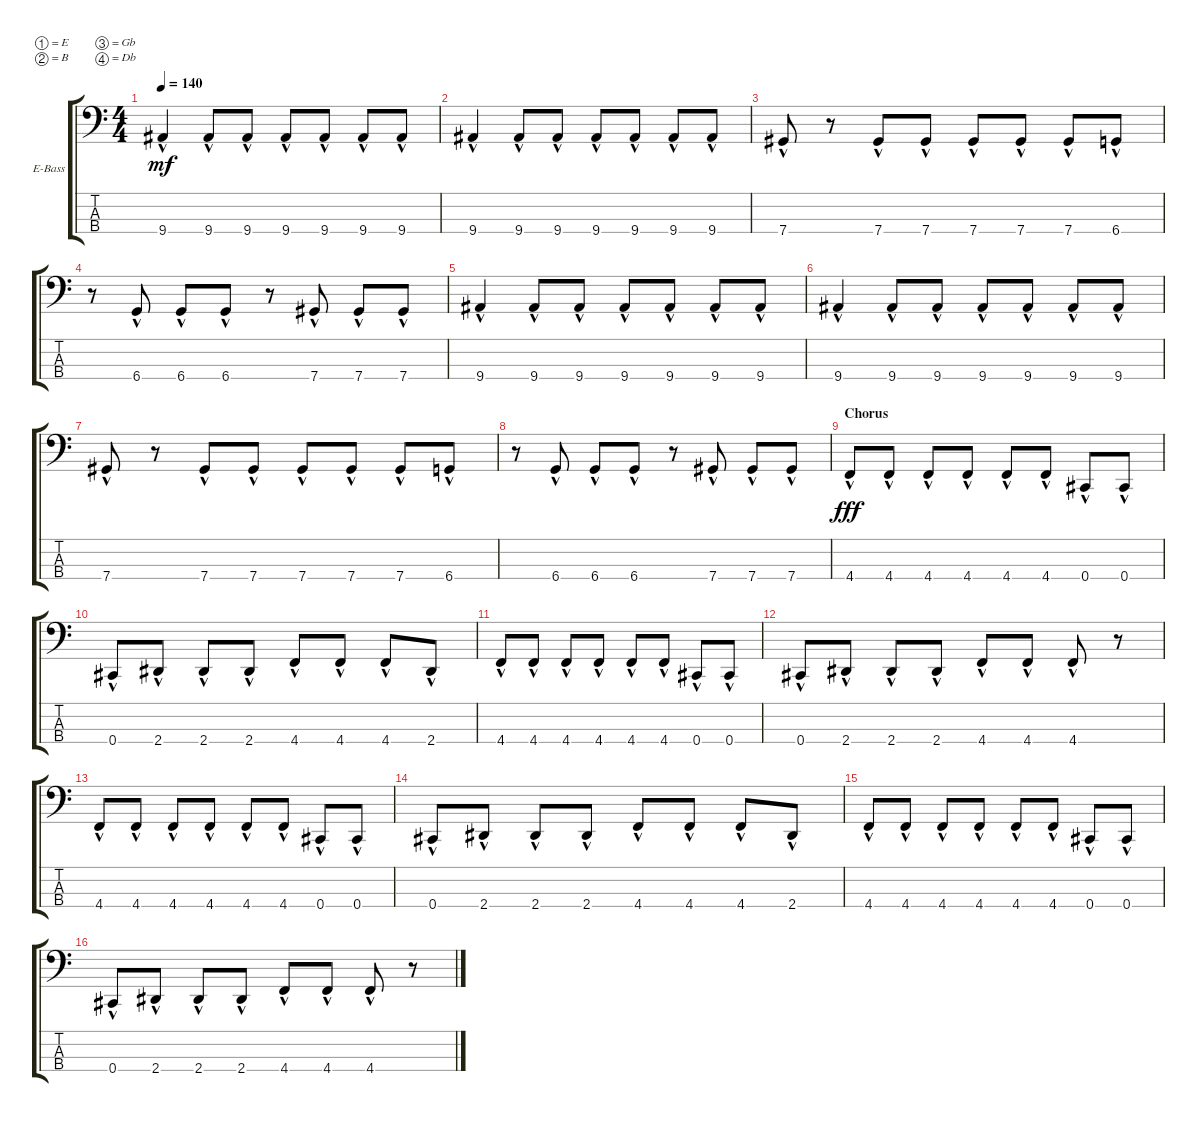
\bracketExtendMode groupsimilarinstruments
\firstSystemTrackNameOrientation horizontal
\otherSystemsTrackNameOrientation horizontal
\track ("Alex" "E-Bass") {instrument electricbassfinger}
\staff {score tabs}
\tuning (E2 B1 Gb1 Db1)
\ts (4 4)
\tempo 140
\clef f4
\ks c
9.4{hac}.4{dy mf} 9.4{hac}.8 9.4{hac}.8 9.4{hac}.8 9.4{hac}.8 9.4{hac}.8 9.4{hac}.8 |
9.4{hac}.4 9.4{hac}.8 9.4{hac}.8 9.4{hac}.8 9.4{hac}.8 9.4{hac}.8 9.4{hac}.8 |
7.4{hac}.8 r.8 7.4{hac}.8 7.4{hac}.8 7.4{hac}.8 7.4{hac}.8 7.4{hac}.8 6.4{hac}.8 |
r.8 6.4{hac}.8 6.4{hac}.8 6.4{hac}.8 r.8 7.4{hac}.8 7.4{hac}.8 7.4{hac}.8 |
9.4{hac}.4 9.4{hac}.8 9.4{hac}.8 9.4{hac}.8 9.4{hac}.8 9.4{hac}.8 9.4{hac}.8 |
9.4{hac}.4 9.4{hac}.8 9.4{hac}.8 9.4{hac}.8 9.4{hac}.8 9.4{hac}.8 9.4{hac}.8 |
7.4{hac}.8 r.8 7.4{hac}.8 7.4{hac}.8 7.4{hac}.8 7.4{hac}.8 7.4{hac}.8 6.4{hac}.8 |
r.8 6.4{hac}.8 6.4{hac}.8 6.4{hac}.8 r.8 7.4{hac}.8 7.4{hac}.8 7.4{hac}.8 |
\section ("" "Chorus")
4.4{hac}.8{dy fff} 4.4{hac}.8 4.4{hac}.8 4.4{hac}.8 4.4{hac}.8 4.4{hac}.8 0.4{hac}.8 0.4{hac}.8 |
0.4{hac}.8 2.4{hac}.8 2.4{hac}.8 2.4{hac}.8 4.4{hac}.8 4.4{hac}.8 4.4{hac}.8 2.4{hac}.8 |
4.4{hac}.8 4.4{hac}.8 4.4{hac}.8 4.4{hac}.8 4.4{hac}.8 4.4{hac}.8 0.4{hac}.8 0.4{hac}.8 |
0.4{hac}.8 2.4{hac}.8 2.4{hac}.8 2.4{hac}.8 4.4{hac}.8 4.4{hac}.8 4.4{hac}.8 r.8 |
4.4{hac}.8 4.4{hac}.8 4.4{hac}.8 4.4{hac}.8 4.4{hac}.8 4.4{hac}.8 0.4{hac}.8 0.4{hac}.8 |
0.4{hac}.8 2.4{hac}.8 2.4{hac}.8 2.4{hac}.8 4.4{hac}.8 4.4{hac}.8 4.4{hac}.8 2.4{hac}.8 |
4.4{hac}.8 4.4{hac}.8 4.4{hac}.8 4.4{hac}.8 4.4{hac}.8 4.4{hac}.8 0.4{hac}.8 0.4{hac}.8 |
0.4{hac}.8 2.4{hac}.8 2.4{hac}.8 2.4{hac}.8 4.4{hac}.8 4.4{hac}.8 4.4{hac}.8 r.8
